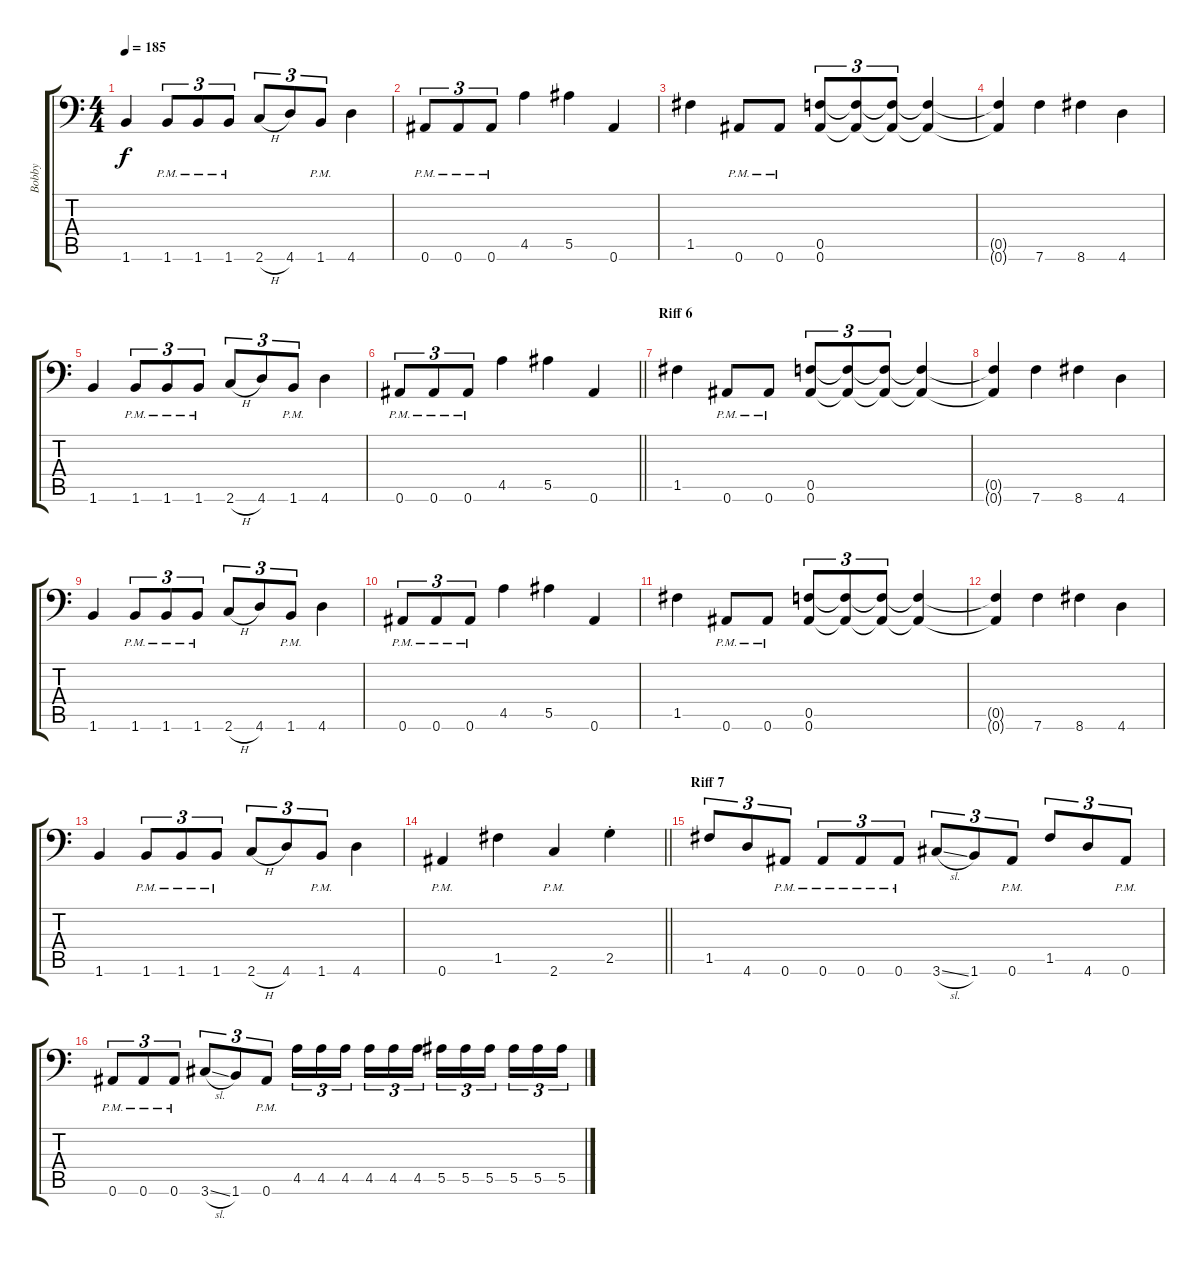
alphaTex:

\track ("Bobby" "Bobby") {instrument distortionguitar}
\staff {score tabs}
\tuning (C4 G3 Eb3 Bb2 F2 Bb1) {hide}
\ts (4 4)
\tempo 185
\clef f4
\ks c
1.6.4{dy f} 1.6{pm}.8{tu (3 2)} 1.6{pm}.8{tu (3 2)} 1.6{pm}.8{tu (3 2)} 2.6{h}.8{tu (3 2)} 4.6.8{tu (3 2)} 1.6{pm}.8{tu (3 2)} 4.6.4 |
0.6{pm}.8{tu (3 2)} 0.6{pm}.8{tu (3 2)} 0.6{pm}.8{tu (3 2)} 4.5.4 5.5.4 0.6.4 |
1.5.4 0.6{pm}.8 0.6{pm}.8 (0.5 0.6).8{tu (3 2)} (0.5{t} 0.6{t}).8{tu (3 2)} (0.5{t} 0.6{t}).8{tu (3 2)} (0.5{t} 0.6{t}).4 |
(0.5{t} 0.6{t}).4 7.6.4 8.6.4 4.6.4 |
1.6.4 1.6{pm}.8{tu (3 2)} 1.6{pm}.8{tu (3 2)} 1.6{pm}.8{tu (3 2)} 2.6{h}.8{tu (3 2)} 4.6.8{tu (3 2)} 1.6{pm}.8{tu (3 2)} 4.6.4 |
\barLineRight lightlight
0.6{pm}.8{tu (3 2)} 0.6{pm}.8{tu (3 2)} 0.6{pm}.8{tu (3 2)} 4.5.4 5.5.4 0.6.4 |
\section ("" "Riff 6")
1.5.4 0.6{pm}.8 0.6{pm}.8 (0.5 0.6).8{tu (3 2)} (0.5{t} 0.6{t}).8{tu (3 2)} (0.5{t} 0.6{t}).8{tu (3 2)} (0.5{t} 0.6{t}).4 |
(0.5{t} 0.6{t}).4 7.6.4 8.6.4 4.6.4 |
1.6.4 1.6{pm}.8{tu (3 2)} 1.6{pm}.8{tu (3 2)} 1.6{pm}.8{tu (3 2)} 2.6{h}.8{tu (3 2)} 4.6.8{tu (3 2)} 1.6{pm}.8{tu (3 2)} 4.6.4 |
0.6{pm}.8{tu (3 2)} 0.6{pm}.8{tu (3 2)} 0.6{pm}.8{tu (3 2)} 4.5.4 5.5.4 0.6.4 |
1.5.4 0.6{pm}.8 0.6{pm}.8 (0.5 0.6).8{tu (3 2)} (0.5{t} 0.6{t}).8{tu (3 2)} (0.5{t} 0.6{t}).8{tu (3 2)} (0.5{t} 0.6{t}).4 |
(0.5{t} 0.6{t}).4 7.6.4 8.6.4 4.6.4 |
1.6.4 1.6{pm}.8{tu (3 2)} 1.6{pm}.8{tu (3 2)} 1.6{pm}.8{tu (3 2)} 2.6{h}.8{tu (3 2)} 4.6.8{tu (3 2)} 1.6{pm}.8{tu (3 2)} 4.6.4 |
\barLineRight lightlight
0.6{pm}.4 1.5.4 2.6{pm}.4 2.5{st}.4 |
\section ("" "Riff 7")
1.5.8{tu (3 2)} 4.6.8{tu (3 2)} 0.6{pm}.8{tu (3 2)} 0.6{pm}.8{tu (3 2)} 0.6{pm}.8{tu (3 2)} 0.6{pm}.8{tu (3 2)} 3.6{sl}.8{tu (3 2)} 1.6.8{tu (3 2)} 0.6{pm}.8{tu (3 2)} 1.5.8{tu (3 2)} 4.6.8{tu (3 2)} 0.6{pm}.8{tu (3 2)} |
0.6{pm}.8{tu (3 2)} 0.6{pm}.8{tu (3 2)} 0.6{pm}.8{tu (3 2)} 3.6{sl}.8{tu (3 2)} 1.6.8{tu (3 2)} 0.6{pm}.8{tu (3 2)} 4.5.16{tu (3 2)} 4.5.16{tu (3 2)} 4.5.16{tu (3 2) beam splitsecondary} 4.5.16{tu (3 2)} 4.5.16{tu (3 2)} 4.5.16{tu (3 2)} 5.5.16{tu (3 2)} 5.5.16{tu (3 2)} 5.5.16{tu (3 2) beam splitsecondary} 5.5.16{tu (3 2)} 5.5.16{tu (3 2)} 5.5.16{tu (3 2)}
